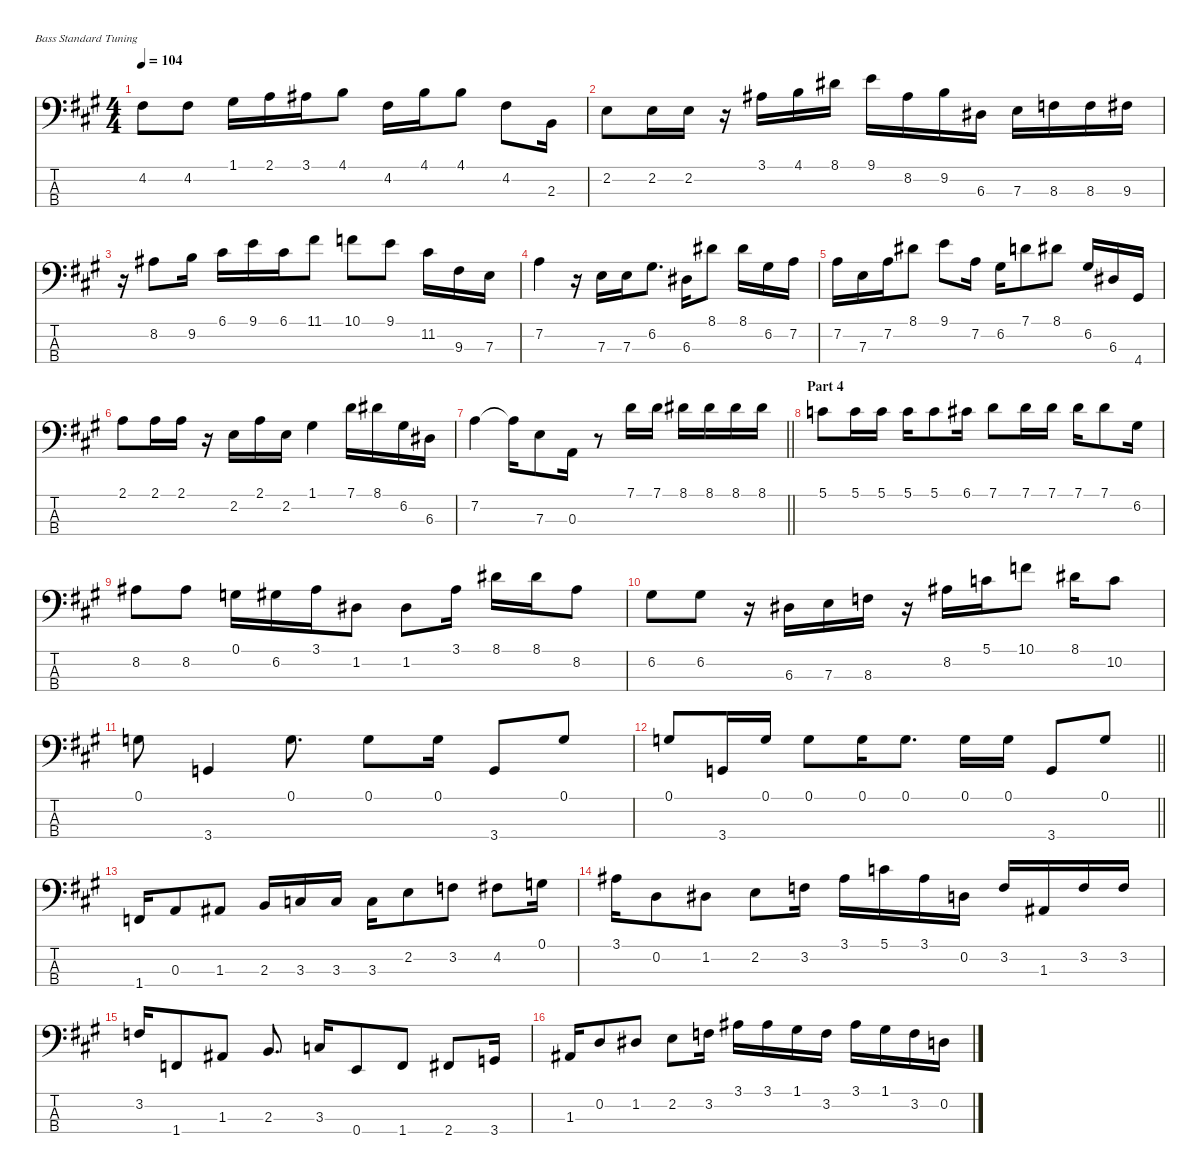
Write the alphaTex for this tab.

\defaultSystemsLayout 4
\hideDynamics
\bracketExtendMode nobrackets
\singleTrackTrackNamePolicy hidden
\multiTrackTrackNamePolicy hidden
\otherSystemsTrackNameOrientation horizontal
\track ("Bass    " "ac.bs.") {instrument acousticbass}
\staff {score tabs}
\tuning (G2 D2 A1 E1)
\ts (4 4)
\tempo 104
\clef f4
\ks a
4.2{acc #}.8{dy ff beam Down} 4.2{acc #}.8{beam Down} 1.1{acc #}.16{beam Down} 2.1{acc forcenatural}.16{beam Down} 3.1{acc #}.16{beam Down} 4.1{acc forcenatural}.8{beam Down} 4.2{acc #}.16{beam Down} 4.1{acc forcenatural}.16{beam Down} 4.1{acc forcenatural}.8{beam Down} 4.2{acc #}.8{beam Down} 2.3{acc forcenatural}.16{beam Down} |
2.2{acc forcenatural}.8{beam Down} 2.2{acc forcenatural}.16{beam Down} 2.2{acc forcenatural}.16{beam Down} r.16{beam Down} 3.1{acc #}.16{beam Down} 4.1{acc forcenatural}.16{beam Down} 8.1{acc #}.16{beam Down} 9.1{acc forcenatural}.16{beam Down} 8.2{acc #}.16{beam Down} 9.2{acc forcenatural}.16{beam Down} 6.3{acc #}.16{beam Down} 7.3{acc forcenatural}.16{beam Down} 8.3{acc forcenatural}.16{beam Down} 8.3{acc forcenatural}.16{beam Down} 9.3{acc #}.16{beam Down} |
r.16{beam Down} 8.2{acc #}.8{beam Down} 9.2{acc forcenatural}.16{beam Down} 6.1{acc #}.16{beam Down} 9.1{acc forcenatural}.16{beam Down} 6.1{acc #}.16{beam Down} 11.1{acc #}.8{beam Down} 10.1{acc forcenatural}.8{beam Down} 9.1{acc forcenatural}.8{beam Down} 11.2{acc #}.16{beam Down} 9.3{acc #}.16{beam Down} 7.3{acc forcenatural}.16{beam Down} |
7.2{acc forcenatural}.4{beam Down} r.16{beam Down} 7.3{acc forcenatural}.16{beam Down} 7.3{acc forcenatural}.16{beam Down} 6.2{acc #}.8{d beam Down} 6.3{acc #}.16{beam Down} 8.1{acc #}.8{beam Down} 8.1{acc #}.16{beam Down} 6.2{acc #}.16{beam Down} 7.2{acc forcenatural}.16{beam Down} |
7.2{acc forcenatural}.16{beam Down} 7.3{acc forcenatural}.16{beam Down} 7.2{acc forcenatural}.16{beam Down} 8.1{acc #}.8{beam Down} 9.1{acc forcenatural}.8{beam Down} 7.2{acc forcenatural}.16{beam Down} 6.2{acc #}.16{beam Down} 7.1{acc forcenatural}.8{beam Down} 8.1{acc #}.8{beam Down} 6.2{acc #}.16{beam Up} 6.3{acc #}.16{beam Up} 4.4{acc #}.16{beam Up} |
2.1{acc forcenatural}.8{beam Down} 2.1{acc forcenatural}.16{beam Down} 2.1{acc forcenatural}.16{beam Down} r.16{beam Down} 2.2{acc forcenatural}.16{beam Down} 2.1{acc forcenatural}.16{beam Down} 2.2{acc forcenatural}.16{beam Down} 1.1{acc #}.4{beam Down} 7.1{acc forcenatural}.16{beam Down} 8.1{acc #}.16{beam Down} 6.2{acc #}.16{beam Down} 6.3{acc #}.16{beam Down} |
\barLineRight lightlight
7.2{acc forcenatural}.4{beam Down} 7.2{t acc forcenatural}.16{dy f beam Down} 7.3{acc forcenatural}.8{dy ff beam Down} 0.3{acc forcenatural}.16{beam Down} r.8{beam Down} 7.1{acc forcenatural}.16{beam Down} 7.1{acc forcenatural}.16{beam Down} 8.1{acc #}.16{beam Down} 8.1{acc #}.16{beam Down} 8.1{acc #}.16{beam Down} 8.1{acc #}.16{beam Down} |
\section ("" "Part 4")
5.1{acc forcenatural}.8{beam Down} 5.1{acc forcenatural}.16{beam Down} 5.1{acc forcenatural}.16{beam Down} 5.1{acc forcenatural}.16{beam Down} 5.1{acc forcenatural}.8{beam Down} 6.1{acc #}.16{beam Down} 7.1{acc forcenatural}.8{beam Down} 7.1{acc forcenatural}.16{beam Down} 7.1{acc forcenatural}.16{beam Down} 7.1{acc forcenatural}.16{beam Down} 7.1{acc forcenatural}.8{beam Down} 6.2{acc #}.16{beam Down} |
8.2{acc #}.8{beam Down} 8.2{acc #}.8{beam Down} 0.1{acc forcenatural}.16{beam Down} 6.2{acc #}.16{beam Down} 3.1{acc #}.16{beam Down} 1.2{acc #}.8{beam Down} 1.2{acc #}.8{beam Down} 3.1{acc #}.16{beam Down} 8.1{acc #}.16{beam Down} 8.1{acc #}.16{beam Down} 8.2{acc #}.8{beam Down} |
6.2{acc #}.8{beam Down} 6.2{acc #}.8{beam Down} r.16{beam Down} 6.3{acc #}.16{beam Down} 7.3{acc forcenatural}.16{beam Down} 8.3{acc forcenatural}.16{beam Down} r.16{beam Down} 8.2{acc #}.16{beam Down} 5.1{acc forcenatural}.16{beam Down} 10.1{acc forcenatural}.8{beam Down} 8.1{acc #}.16{beam Down} 10.2{acc forcenatural}.8{beam Down} |
0.1{acc forcenatural}.8{dy f beam Down} 3.4{acc forcenatural}.4{dy ff beam Up} 0.1{acc forcenatural}.8{d beam Down} 0.1{acc forcenatural}.8{beam Down} 0.1{acc forcenatural}.16{beam Down} 3.4{acc forcenatural}.8{beam Up} 0.1{acc forcenatural}.8{beam Up} |
\barLineRight lightlight
0.1{acc forcenatural}.8{beam Up} 3.4{acc forcenatural}.16{beam Up} 0.1{acc forcenatural}.16{beam Up} 0.1{acc forcenatural}.8{beam Down} 0.1{acc forcenatural}.16{beam Down} 0.1{acc forcenatural}.8{d beam Down} 0.1{acc forcenatural}.16{beam Down} 0.1{acc forcenatural}.16{beam Down} 3.4{acc forcenatural}.8{beam Up} 0.1{acc forcenatural}.8{beam Up} |
1.4{acc forcenatural}.16{beam Up} 0.3{acc forcenatural}.8{beam Up} 1.3{acc #}.8{beam Up} 2.3{acc forcenatural}.16{beam Up} 3.3{acc forcenatural}.16{beam Up} 3.3{acc forcenatural}.16{beam Up} 3.3{acc forcenatural}.16{beam Down} 2.2{acc forcenatural}.8{beam Down} 3.2{acc forcenatural}.8{beam Down} 4.2{acc #}.8{beam Down} 0.1{acc forcenatural}.16{beam Down} |
3.1{acc #}.16{beam Down} 0.2{acc forcenatural}.8{beam Down} 1.2{acc #}.8{beam Down} 2.2{acc forcenatural}.8{beam Down} 3.2{acc forcenatural}.16{beam Down} 3.1{acc #}.16{beam Down} 5.1{acc forcenatural}.16{beam Down} 3.1{acc #}.16{beam Down} 0.2{acc forcenatural}.16{beam Down} 3.2{acc forcenatural}.16{beam Up} 1.3{acc #}.16{beam Up} 3.2{acc forcenatural}.16{beam Up} 3.2{acc forcenatural}.16{beam Up} |
3.2{acc forcenatural}.16{beam Up} 1.4{acc forcenatural}.8{beam Up} 1.3{acc #}.8{beam Up} 2.3{acc forcenatural}.8{d beam Up} 3.3{acc forcenatural}.16{beam Up} 0.4{acc forcenatural}.8{beam Up} 1.4{acc forcenatural}.8{beam Up} 2.4{acc #}.8{beam Up} 3.4{acc forcenatural}.16{beam Up} |
1.3{acc #}.16{beam Up} 0.2{acc forcenatural}.8{beam Up} 1.2{acc #}.8{beam Up} 2.2{acc forcenatural}.8{beam Down} 3.2{acc forcenatural}.16{beam Down} 3.1{acc #}.16{beam Down} 3.1{acc #}.16{beam Down} 1.1{acc #}.16{beam Down} 3.2{acc forcenatural}.16{beam Down} 3.1{acc #}.16{beam Down} 1.1{acc #}.16{beam Down} 3.2{acc forcenatural}.16{beam Down} 0.2{acc forcenatural}.16{beam Down}
